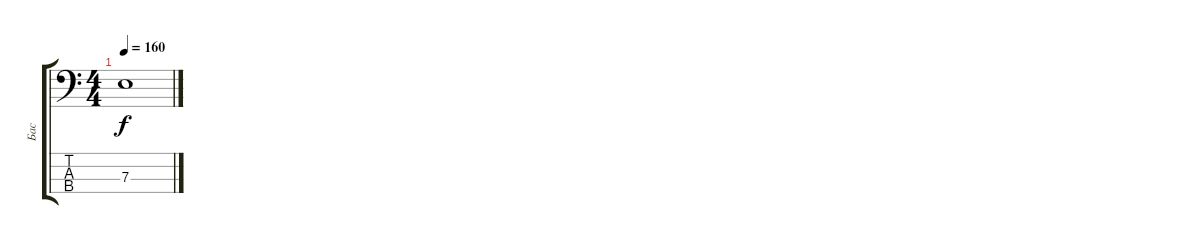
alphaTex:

\track ("Бас" "Бас") {instrument electricbassfinger}
\staff {score tabs}
\tuning (G2 D2 A1 E1) {hide}
\ts (4 4)
\tempo 160
\clef f4
\ks c
7.3{t}.1{dy f}
